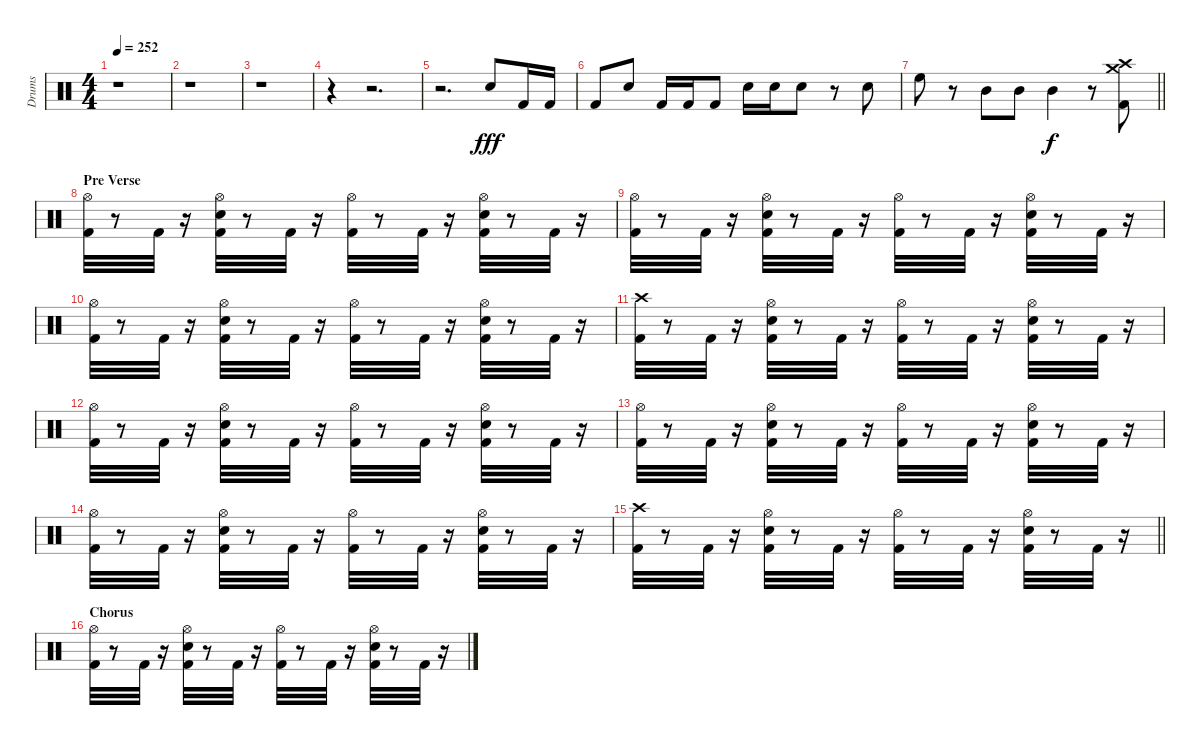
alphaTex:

\track ("Drums" "Drums") {instrument percussion}
\staff {score}
\articulation defaults
\ts (4 4)
\tempo 252
\clef neutral
\ks c
r.1{dy f} |
r.1 |
r.1 |
r.4 r.2{d} |
r.2{d} "Snare (hit) 2".8{dy fff} "Kick (hit) 2".16 "Kick (hit) 2".16 |
"Kick (hit) 2".8 "Snare (hit) 2".8 "Kick (hit) 2".16 "Kick (hit) 2".16 "Kick (hit) 2".8 "Snare (hit) 2".16 "Snare (hit) 2".16 "Snare (hit) 2".8 r.8 "Snare (hit) 2".8 |
\barLineRight lightlight "High Floor Tom (hit)".8
r.8 "Mid Tom (hit)".8 "Mid Tom (hit)".8 "Mid Tom (hit)".4{dy f} r.8 ("Crash medium (hit)" "Crash high (hit)" "Kick (hit) 2").8 |
\section ("" "Pre Verse")
("Kick (hit) 2" "Hi-Hat (open)").32 r.8 "Kick (hit) 2".32 r.16 ("Kick (hit) 2" "Snare (hit) 2" "Hi-Hat (open)").32 r.8 "Kick (hit) 2".32 r.16 ("Kick (hit) 2" "Hi-Hat (open)").32 r.8 "Kick (hit) 2".32 r.16 ("Hi-Hat (open)" "Snare (hit) 2" "Kick (hit) 2").32 r.8 "Kick (hit) 2".32 r.16 |
("Hi-Hat (open)" "Kick (hit) 2").32 r.8 "Kick (hit) 2".32 r.16 ("Kick (hit) 2" "Hi-Hat (open)" "Snare (hit) 2").32 r.8 "Kick (hit) 2".32 r.16 ("Hi-Hat (open)" "Kick (hit) 2").32 r.8 "Kick (hit) 2".32 r.16 ("Snare (hit) 2" "Kick (hit) 2" "Hi-Hat (open)").32 r.8 "Kick (hit) 2".32 r.16 |
("Hi-Hat (open)" "Kick (hit) 2").32 r.8 "Kick (hit) 2".32 r.16 ("Hi-Hat (open)" "Snare (hit) 2" "Kick (hit) 2").32 r.8 "Kick (hit) 2".32 r.16 ("Hi-Hat (open)" "Kick (hit) 2").32 r.8 "Kick (hit) 2".32 r.16 ("Hi-Hat (open)" "Kick (hit) 2" "Snare (hit) 2").32 r.8 "Kick (hit) 2".32 r.16 |
("Crash high (hit)" "Kick (hit) 2").32 r.8 "Kick (hit) 2".32 r.16 ("Snare (hit) 2" "Kick (hit) 2" "Hi-Hat (open)").32 r.8 "Kick (hit) 2".32 r.16 ("Hi-Hat (open)" "Kick (hit) 2").32 r.8 "Kick (hit) 2".32 r.16 ("Kick (hit) 2" "Snare (hit) 2" "Hi-Hat (open)").32 r.8 "Kick (hit) 2".32 r.16 |
("Hi-Hat (open)" "Kick (hit) 2").32 r.8 "Kick (hit) 2".32 r.16 ("Kick (hit) 2" "Hi-Hat (open)" "Snare (hit) 2").32 r.8 "Kick (hit) 2".32 r.16 ("Hi-Hat (open)" "Kick (hit) 2").32 r.8 "Kick (hit) 2".32 r.16 ("Hi-Hat (open)" "Snare (hit) 2" "Kick (hit) 2").32 r.8 "Kick (hit) 2".32 r.16 |
("Kick (hit) 2" "Hi-Hat (open)").32 r.8 "Kick (hit) 2".32 r.16 ("Snare (hit) 2" "Hi-Hat (open)" "Kick (hit) 2").32 r.8 "Kick (hit) 2".32 r.16 ("Hi-Hat (open)" "Kick (hit) 2").32 r.8 "Kick (hit) 2".32 r.16 ("Snare (hit) 2" "Hi-Hat (open)" "Kick (hit) 2").32 r.8 "Kick (hit) 2".32 r.16 |
("Hi-Hat (open)" "Kick (hit) 2").32 r.8 "Kick (hit) 2".32 r.16 ("Snare (hit) 2" "Kick (hit) 2" "Hi-Hat (open)").32 r.8 "Kick (hit) 2".32 r.16 ("Kick (hit) 2" "Hi-Hat (open)").32 r.8 "Kick (hit) 2".32 r.16 ("Hi-Hat (open)" "Snare (hit) 2" "Kick (hit) 2").32 r.8 "Kick (hit) 2".32 r.16 |
\barLineRight lightlight
("Crash high (hit)" "Kick (hit) 2").32 r.8 "Kick (hit) 2".32 r.16 ("Snare (hit) 2" "Hi-Hat (open)" "Kick (hit) 2").32 r.8 "Kick (hit) 2".32 r.16 ("Hi-Hat (open)" "Kick (hit) 2").32 r.8 "Kick (hit) 2".32 r.16 ("Kick (hit) 2" "Snare (hit) 2" "Hi-Hat (open)").32 r.8 "Kick (hit) 2".32 r.16 |
\section ("" "Chorus")
("Hi-Hat (open)" "Kick (hit) 2").32 r.8 "Kick (hit) 2".32 r.16 ("Hi-Hat (open)" "Snare (hit) 2" "Kick (hit) 2").32 r.8 "Kick (hit) 2".32 r.16 ("Hi-Hat (open)" "Kick (hit) 2").32 r.8 "Kick (hit) 2".32 r.16 ("Hi-Hat (open)" "Snare (hit) 2" "Kick (hit) 2").32 r.8 "Kick (hit) 2".32 r.16
